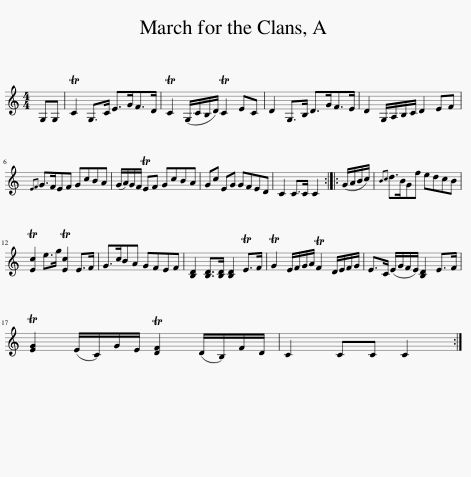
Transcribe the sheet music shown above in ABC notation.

X:1
L:1/8
M:4/4
I:linebreak $
K:C
V:1 treble
V:1
 G,G, | TC2 G,>C E>GF>D | TC2 (G,/C/B,/D/) TC2 EC | D2 G,>B, D>GF>E | D2 G,/A,/B,/C/ D2 EF |$ %5
{EF} G>FEF GcBA | (G/A/)G/F/ TEF GcBA | Gc EG GFED | C2 C>C C2 :: (G/A/B/c/) | %10
{Bc} d>BGf edcB |$ T[Ec]2 e>g T[Ec]2 E>F | G>cBA GFEF | [B,D]2 [B,D]>[B,D] [B,D]2 TE>F | TG2 E/F/G/A/ TF2 D/E/F/G/ | %15
 E>C (E/G/F/E/) [B,D]2 E>F |$ T[EG]2 (E/C/)G/E/ T[DF]2 (D/B,/)F/D/ | C2 CC C2 :| %18
